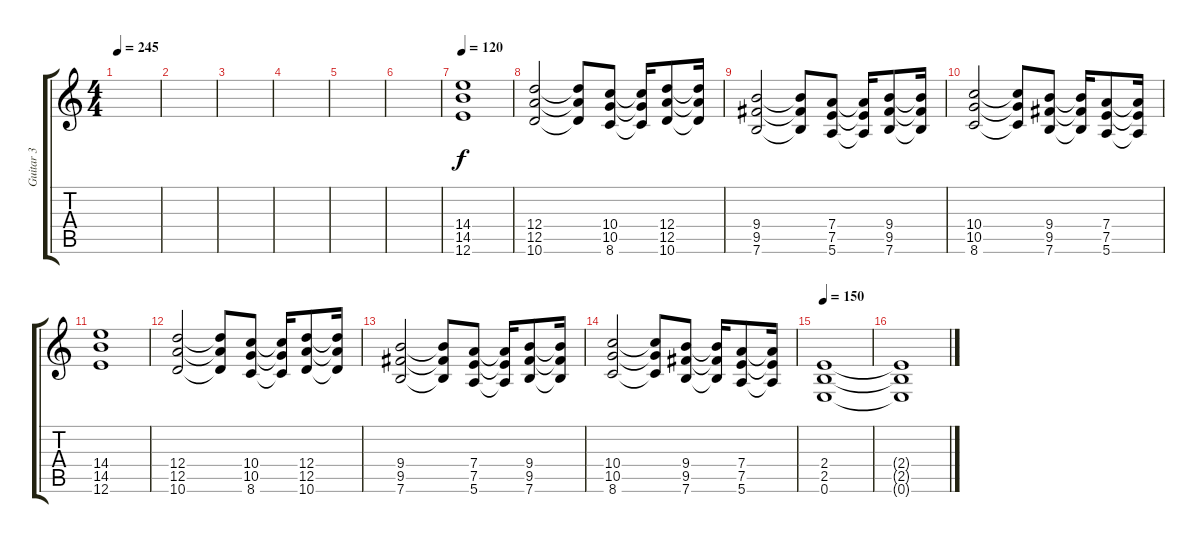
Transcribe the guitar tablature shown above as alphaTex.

\track ("Guitar 3" "Guitar 3") {instrument overdrivenguitar}
\staff {score tabs}
\tuning (E4 B3 G3 D3 A2 E2) {hide}
\ts (4 4)
\tempo 245
\clef g2
\ks c
|
|
|
|
|
|
\tempo 120
(14.4 14.5 12.6).1 |
(12.4 12.5 10.6).2 (12.4{t} 12.5{t} 10.6{t}).8 (10.4 10.5 8.6).8 (10.4{t} 10.5{t} 8.6{t}).16 (12.4 12.5 10.6).8 (12.4{t} 12.5{t} 10.6{t}).16 |
(9.4 9.5 7.6).2 (9.4{t} 9.5{t} 7.6{t}).8 (7.4 7.5 5.6).8 (7.4{t} 7.5{t} 5.6{t}).16 (9.4 9.5 7.6).8 (9.4{t} 9.5{t} 7.6{t}).16 |
(10.4 10.5 8.6).2 (10.4{t} 10.5{t} 8.6{t}).8 (9.4 9.5 7.6).8 (9.4{t} 9.5{t} 7.6{t}).16 (7.4 7.5 5.6).8 (7.4{t} 7.5{t} 5.6{t}).16 |
(14.4 14.5 12.6).1 |
(12.4 12.5 10.6).2 (12.4{t} 12.5{t} 10.6{t}).8 (10.4 10.5 8.6).8 (10.4{t} 10.5{t} 8.6{t}).16 (12.4 12.5 10.6).8 (12.4{t} 12.5{t} 10.6{t}).16 |
(9.4 9.5 7.6).2 (9.4{t} 9.5{t} 7.6{t}).8 (7.4 7.5 5.6).8 (7.4{t} 7.5{t} 5.6{t}).16 (9.4 9.5 7.6).8 (9.4{t} 9.5{t} 7.6{t}).16 |
(10.4 10.5 8.6).2 (10.4{t} 10.5{t} 8.6{t}).8 (9.4 9.5 7.6).8 (9.4{t} 9.5{t} 7.6{t}).16 (7.4 7.5 5.6).8 (7.4{t} 7.5{t} 5.6{t}).16 |
\tempo 150
(2.4 2.5 0.6).1 |
(2.4{t} 2.5{t} 0.6{t}).1
